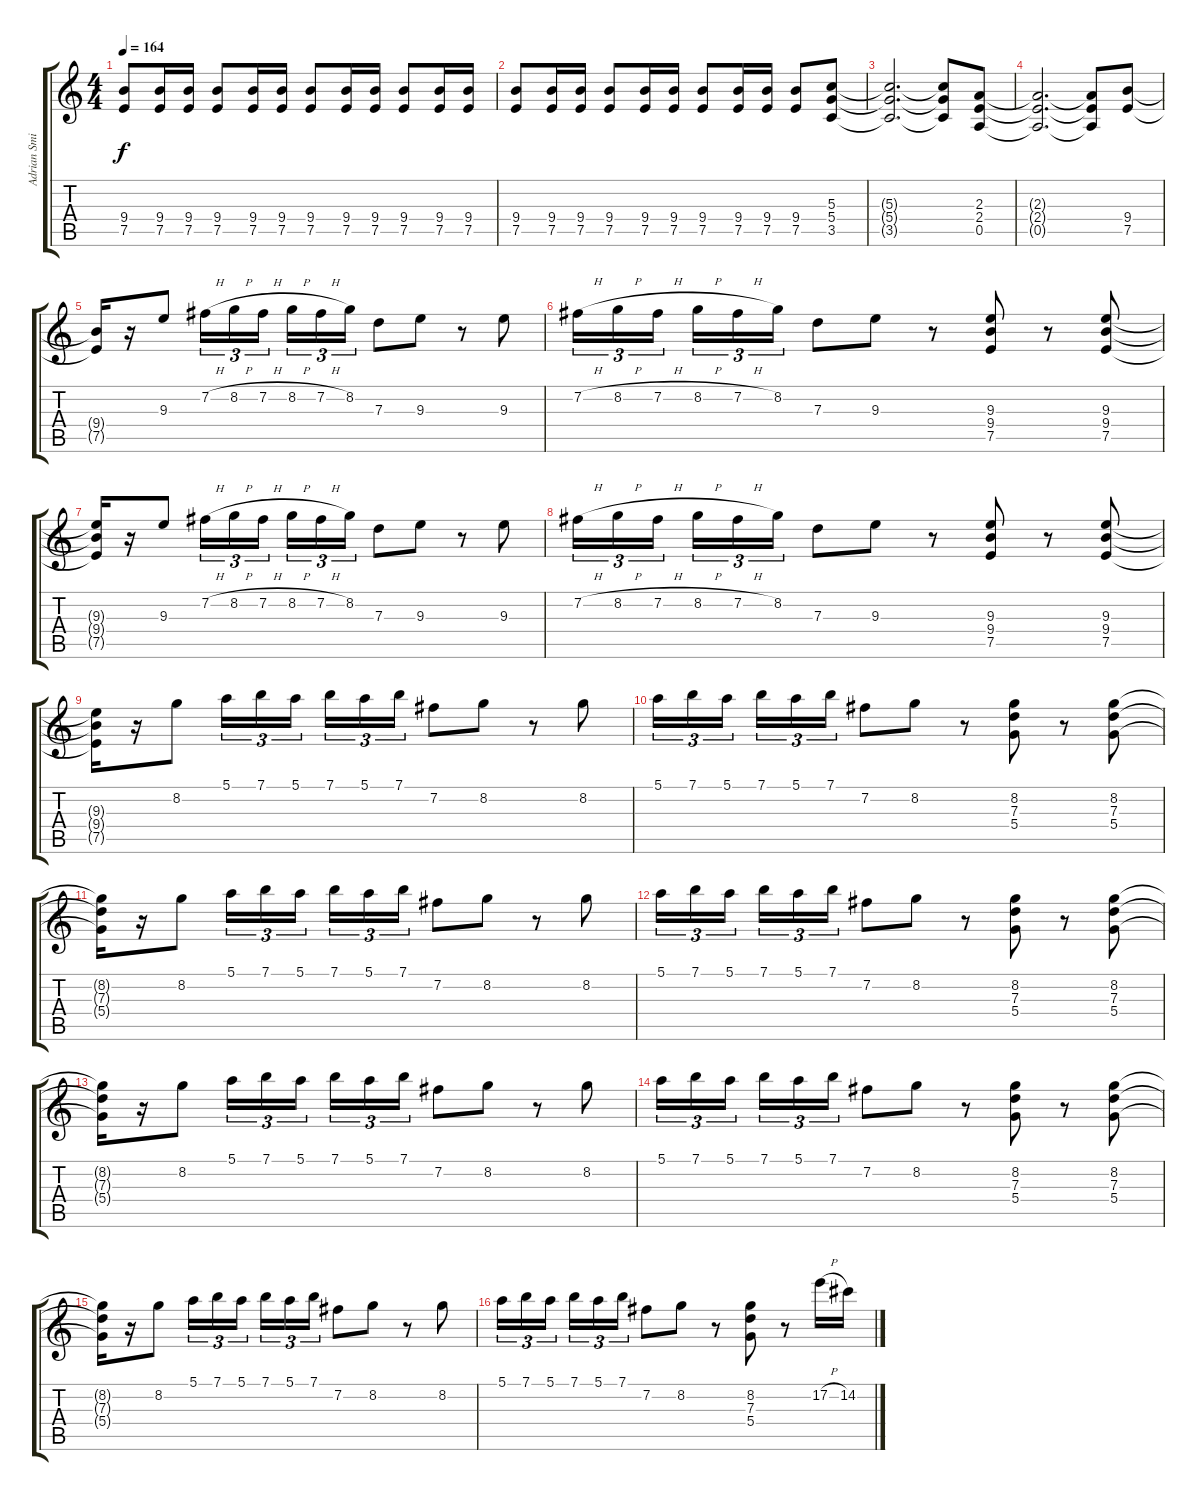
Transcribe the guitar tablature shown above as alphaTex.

\track ("Adrian Smith (Guitar 1)" "Adrian Smi") {instrument distortionguitar}
\staff {score tabs}
\tuning (E4 B3 G3 D3 A2 E2) {hide}
\ts (4 4)
\tempo 164
\clef g2
\ks c
(9.4{t} 7.5{t}).8{dy f} (9.4 7.5).16 (9.4 7.5).16 (9.4 7.5).8 (9.4 7.5).16 (9.4 7.5).16 (9.4 7.5).8 (9.4 7.5).16 (9.4 7.5).16 (9.4 7.5).8 (9.4 7.5).16 (9.4 7.5).16 |
(9.4 7.5).8 (9.4 7.5).16 (9.4 7.5).16 (9.4 7.5).8 (9.4 7.5).16 (9.4 7.5).16 (9.4 7.5).8 (9.4 7.5).16 (9.4 7.5).16 (9.4 7.5).8 (5.3 5.4 3.5).8 |
(5.3{t} 5.4{t} 3.5{t}).2{d} (5.3{t} 5.4{t} 3.5{t}).8 (2.3 2.4 0.5).8 |
(2.3{t} 2.4{t} 0.5{t}).2{d} (2.3{t} 2.4{t} 0.5{t}).8 (9.4 7.5).8 |
(9.4{t} 7.5{t}).16 r.16 9.3.8 7.2{h}.16{tu (3 2)} 8.2{h}.16{tu (3 2)} 7.2{h}.16{tu (3 2) beam splitsecondary} 8.2{h}.16{tu (3 2)} 7.2{h}.16{tu (3 2)} 8.2.16{tu (3 2)} 7.3.8 9.3.8 r.8 9.3.8 |
7.2{h}.16{tu (3 2)} 8.2{h}.16{tu (3 2)} 7.2{h}.16{tu (3 2) beam splitsecondary} 8.2{h}.16{tu (3 2)} 7.2{h}.16{tu (3 2)} 8.2.16{tu (3 2)} 7.3.8 9.3.8 r.8 (9.3 9.4 7.5).8 r.8 (9.3 9.4 7.5).8 |
(9.3{t} 9.4{t} 7.5{t}).16 r.16 9.3.8 7.2{h}.16{tu (3 2)} 8.2{h}.16{tu (3 2)} 7.2{h}.16{tu (3 2) beam splitsecondary} 8.2{h}.16{tu (3 2)} 7.2{h}.16{tu (3 2)} 8.2.16{tu (3 2)} 7.3.8 9.3.8 r.8 9.3.8 |
7.2{h}.16{tu (3 2)} 8.2{h}.16{tu (3 2)} 7.2{h}.16{tu (3 2) beam splitsecondary} 8.2{h}.16{tu (3 2)} 7.2{h}.16{tu (3 2)} 8.2.16{tu (3 2)} 7.3.8 9.3.8 r.8 (9.3 9.4 7.5).8 r.8 (9.3 9.4 7.5).8 |
(9.3{t} 9.4{t} 7.5{t}).16 r.16 8.2.8 5.1.16{tu (3 2)} 7.1.16{tu (3 2)} 5.1.16{tu (3 2) beam splitsecondary} 7.1.16{tu (3 2)} 5.1.16{tu (3 2)} 7.1.16{tu (3 2)} 7.2.8 8.2.8 r.8 8.2.8 |
5.1.16{tu (3 2)} 7.1.16{tu (3 2)} 5.1.16{tu (3 2) beam splitsecondary} 7.1.16{tu (3 2)} 5.1.16{tu (3 2)} 7.1.16{tu (3 2)} 7.2.8 8.2.8 r.8 (8.2 7.3 5.4).8 r.8 (8.2 7.3 5.4).8 |
(8.2{t} 7.3{t} 5.4{t}).16 r.16 8.2.8 5.1.16{tu (3 2)} 7.1.16{tu (3 2)} 5.1.16{tu (3 2) beam splitsecondary} 7.1.16{tu (3 2)} 5.1.16{tu (3 2)} 7.1.16{tu (3 2)} 7.2.8 8.2.8 r.8 8.2.8 |
5.1.16{tu (3 2)} 7.1.16{tu (3 2)} 5.1.16{tu (3 2) beam splitsecondary} 7.1.16{tu (3 2)} 5.1.16{tu (3 2)} 7.1.16{tu (3 2)} 7.2.8 8.2.8 r.8 (8.2 7.3 5.4).8 r.8 (8.2 7.3 5.4).8 |
(8.2{t} 7.3{t} 5.4{t}).16 r.16 8.2.8 5.1.16{tu (3 2)} 7.1.16{tu (3 2)} 5.1.16{tu (3 2) beam splitsecondary} 7.1.16{tu (3 2)} 5.1.16{tu (3 2)} 7.1.16{tu (3 2)} 7.2.8 8.2.8 r.8 8.2.8 |
5.1.16{tu (3 2)} 7.1.16{tu (3 2)} 5.1.16{tu (3 2) beam splitsecondary} 7.1.16{tu (3 2)} 5.1.16{tu (3 2)} 7.1.16{tu (3 2)} 7.2.8 8.2.8 r.8 (8.2 7.3 5.4).8 r.8 (8.2 7.3 5.4).8 |
(8.2{t} 7.3{t} 5.4{t}).16 r.16 8.2.8 5.1.16{tu (3 2)} 7.1.16{tu (3 2)} 5.1.16{tu (3 2) beam splitsecondary} 7.1.16{tu (3 2)} 5.1.16{tu (3 2)} 7.1.16{tu (3 2)} 7.2.8 8.2.8 r.8 8.2.8 |
5.1.16{tu (3 2)} 7.1.16{tu (3 2)} 5.1.16{tu (3 2) beam splitsecondary} 7.1.16{tu (3 2)} 5.1.16{tu (3 2)} 7.1.16{tu (3 2)} 7.2.8 8.2.8 r.8 (8.2 7.3 5.4).8 r.8 17.2{h}.16 14.2.16
